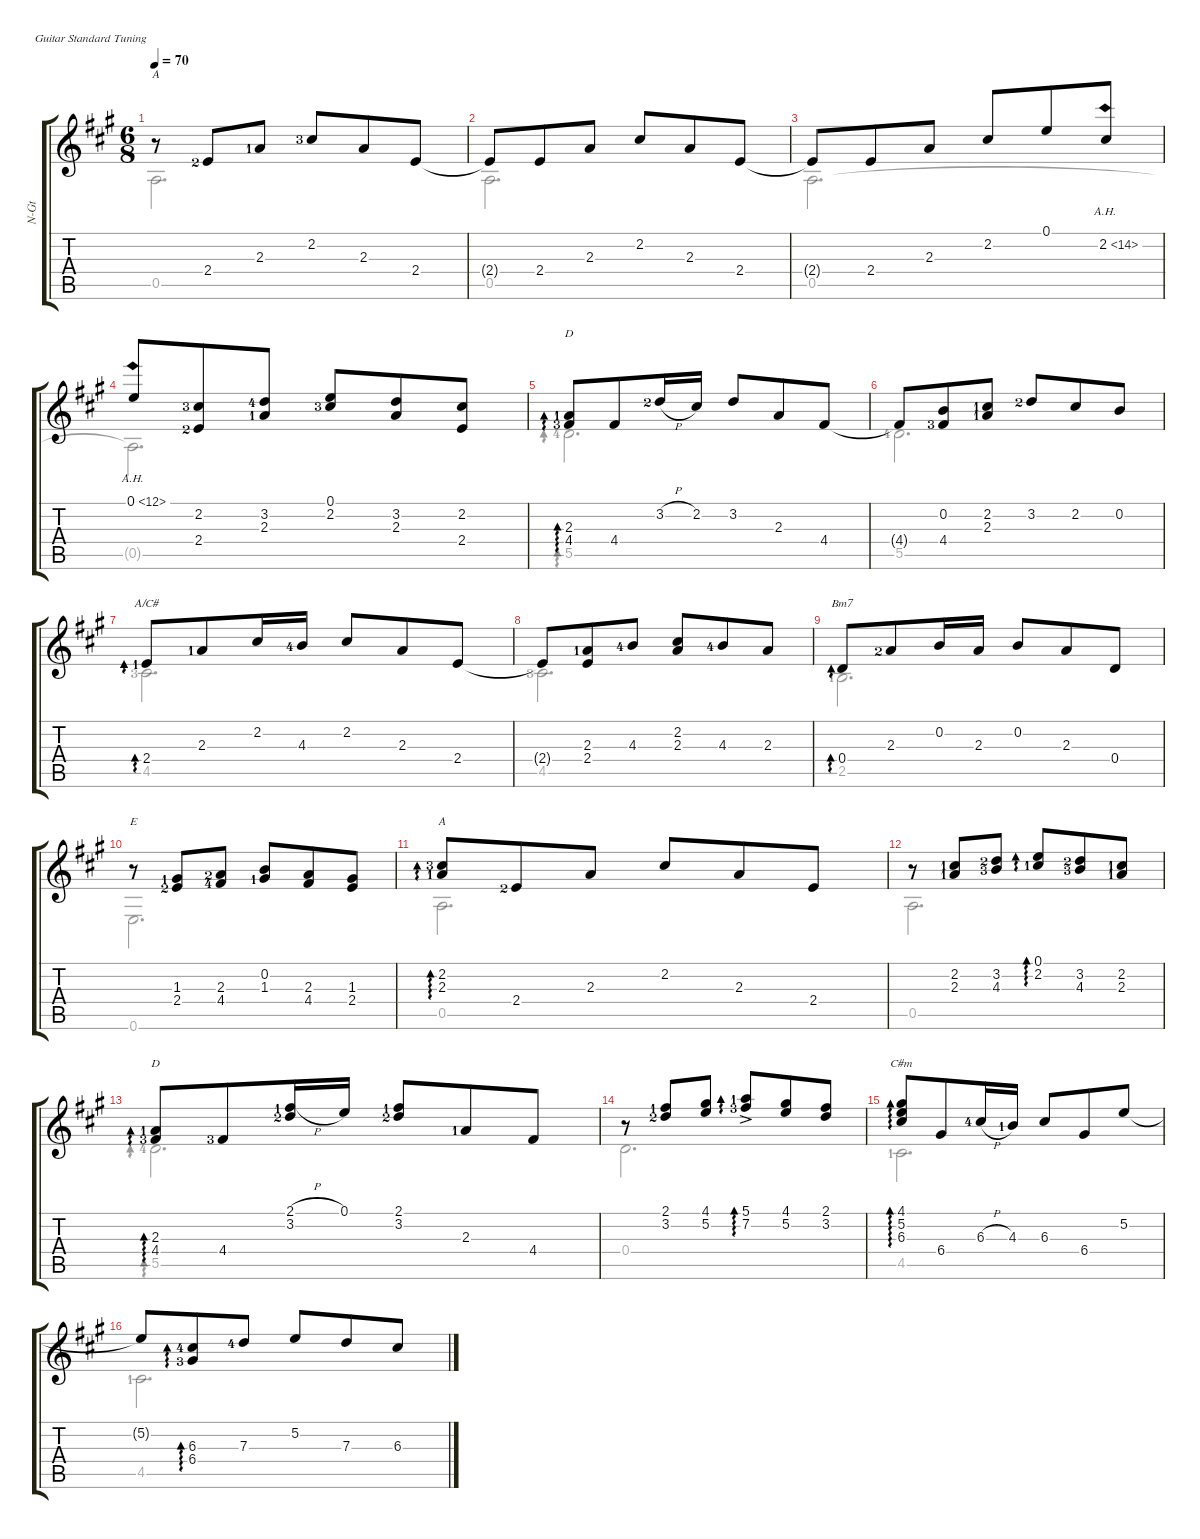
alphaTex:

\defaultSystemsLayout 4
\hideDynamics
\bracketExtendMode groupsimilarinstruments
\otherSystemsTrackNameOrientation horizontal
\track ("Nylon Guitar" "N-Gt") {instrument acousticguitarnylon}
\staff {score tabs}
\tuning (E4 B3 G3 D3 A2 E2)
\chord ("A" 0 2 2 2 0 x) {showdiagram false}
\chord ("D" 2 3 2 4 5 x) {showdiagram false barre 2}
\chord ("A/C#" x 2 2 2 4 x) {showdiagram false barre (2 2)}
\chord ("Bm7" x 0 2 0 2 x) {showdiagram false}
\chord ("E" x 0 1 2 x 0) {showdiagram false}
\chord ("C#m" 4 5 6 6 4 x) {firstfret 4 showdiagram false barre 4}
\voice
\ts (6 8)
\tempo 70
\clef g2
\ks a
r.8{ch "A" dy mf instrument acousticguitarnylon beam Up} 2.4{lf 3 acc forcenatural}.8{beam Up} 2.3{lf 2 acc forcenatural}.8{beam Up} 2.2{lf 4 acc #}.8{beam Up} 2.3{acc forcenatural}.8{beam Up} 2.4{acc forcenatural}.8{beam Up} |
2.4{t acc forcenatural}.8{beam Up} 2.4{acc forcenatural}.8{beam Up} 2.3{acc forcenatural}.8{beam Up} 2.2{acc #}.8{beam Up} 2.3{acc forcenatural}.8{beam Up} 2.4{acc forcenatural}.8{beam Up} |
2.4{t acc forcenatural}.8{beam Up} 2.4{acc forcenatural}.8{beam Up} 2.3{acc forcenatural}.8{beam Up} 2.2{acc #}.8{beam Up} 0.1{acc forcenatural}.8{beam Up} 2.2{ah 12 acc #}.8{beam Up} |
0.1{ah 12 acc forcenatural}.8{beam Up} (2.4{lf 3 acc forcenatural} 2.2{lf 4 acc #}).8{beam Up} (2.3{lf 2 acc forcenatural} 3.2{lf 5 acc forcenatural}).8{beam Up} (2.2{lf 4 acc #} 0.1{acc forcenatural}).8{beam Up} (2.3{acc forcenatural} 3.2{acc forcenatural}).8{beam Up} (2.2{acc #} 2.4{acc forcenatural}).8{beam Up} |
(2.3{lf 2 acc forcenatural} 4.4{lf 4 acc #}).8{ad 0 ch "D" beam Up} 4.4{acc #}.8{beam Up} 3.2{h lf 3 acc forcenatural}.16{beam Up} 2.2{acc #}.16{beam Up} 3.2{acc forcenatural}.8{beam Up} 2.3{acc forcenatural}.8{beam Up} 4.4{acc #}.8{beam Up} |
4.4{t acc #}.8{beam Up} (4.4{lf 4 acc #} 0.2{acc forcenatural}).8{beam Up} (2.3{lf 2 acc forcenatural} 2.2{lf 2 acc #}).8{beam Up} 3.2{lf 3 acc forcenatural}.8{beam Up} 2.2{acc #}.8{beam Up} 0.2{acc forcenatural}.8{beam Up} |
2.4{lf 2 acc forcenatural}.8{ad 0 ch "A/C#" beam Up} 2.3{lf 2 acc forcenatural}.8{beam Up} 2.2{acc #}.16{beam Up} 4.3{lf 5 acc forcenatural}.16{beam Up} 2.2{acc #}.8{beam Up} 2.3{acc forcenatural}.8{beam Up} 2.4{acc forcenatural}.8{beam Up} |
2.4{t acc forcenatural}.8{beam Up} (2.3{lf 2 acc forcenatural} 2.4{acc forcenatural}).8{beam Up} 4.3{lf 5 acc forcenatural}.8{beam Up} (2.3{acc forcenatural} 2.2{acc #}).8{beam Up} 4.3{lf 5 acc forcenatural}.8{beam Up} 2.3{acc forcenatural}.8{beam Up} |
0.4{acc forcenatural}.8{ad 0 ch "Bm7" beam Up} 2.3{lf 3 acc forcenatural}.8{beam Up} 0.2{acc forcenatural}.16{beam Up} 2.3{acc forcenatural}.16{beam Up} 0.2{acc forcenatural}.8{beam Up} 2.3{acc forcenatural}.8{beam Up} 0.4{acc forcenatural}.8{beam Up} |
r.8{ch "E" beam Up} (1.3{lf 2 acc #} 2.4{lf 3 acc forcenatural}).8{beam Up} (2.3{lf 3 acc forcenatural} 4.4{lf 5 acc #}).8{beam Up} (0.2{acc forcenatural} 1.3{lf 2 acc #}).8{beam Up} (2.3{acc forcenatural} 4.4{acc #}).8{beam Up} (1.3{acc #} 2.4{acc forcenatural}).8{beam Up} |
(2.2{lf 4 acc #} 2.3{lf 2 acc forcenatural}).8{ad 0 ch "A" beam Up} 2.4{lf 3 acc forcenatural}.8{beam Up} 2.3{acc forcenatural}.8{beam Up} 2.2{acc #}.8{beam Up} 2.3{acc forcenatural}.8{beam Up} 2.4{acc forcenatural}.8{beam Up} |
r.8{beam Up} (2.2{lf 2 acc #} 2.3{lf 2 acc forcenatural}).8{beam Up} (3.2{lf 3 acc forcenatural} 4.3{lf 4 acc forcenatural}).8{beam Up} (2.2{lf 2 acc #} 0.1{acc forcenatural}).8{ad 0 beam Up} (3.2{lf 3 acc forcenatural} 4.3{lf 4 acc forcenatural}).8{beam Up} (2.3{lf 2 acc forcenatural} 2.2{lf 2 acc #}).8{beam Up} |
(2.3{lf 2 acc forcenatural} 4.4{lf 4 acc #}).8{ad 0 ch "D" beam Up} 4.4{lf 4 acc #}.8{beam Up} (3.2{lf 3 acc forcenatural} 2.1{h lf 2 acc #}).16{beam Up} 0.1{acc forcenatural}.16{beam Up} (2.1{lf 2 acc #} 3.2{lf 3 acc forcenatural}).8{beam Up} 2.3{lf 2 acc forcenatural}.8{beam Up} 4.4{acc #}.8{beam Up} |
r.8{beam Up} (2.1{lf 2 acc #} 3.2{lf 3 acc forcenatural}).8{beam Up} (5.2{acc forcenatural} 4.1{acc #}).8{beam Up} (5.1{lf 2 acc forcenatural} 7.2{ac lf 4 acc #}).8{ad 0 beam Up} (4.1{acc #} 5.2{acc forcenatural}).8{beam Up} (2.1{acc #} 3.2{acc forcenatural}).8{beam Up} |
(4.1{acc #} 5.2{acc forcenatural} 6.3{acc #}).8{ad 0 ch "C#m" beam Up} 6.4{acc #}.8{beam Up} 6.3{h lf 5 acc #}.16{beam Up} 4.3{lf 2 acc forcenatural}.16{beam Up} 6.3{acc #}.8{beam Up} 6.4{acc #}.8{beam Up} 5.2{acc forcenatural}.8{beam Up} |
5.2{t acc forcenatural}.8{beam Up} (6.3{lf 5 acc #} 6.4{lf 4 acc #}).8{ad 0 beam Up} 7.3{lf 5 acc forcenatural}.8{beam Up} 5.2{acc forcenatural}.8{beam Up} 7.3{acc forcenatural}.8{beam Up} 6.3{acc #}.8{beam Up}
\voice
\clef g2
\ottava regular
\simile none
\ks a
0.5{acc forcenatural}.2{d dy mf beam Down} |
0.5{acc forcenatural}.2{d beam Down} |
0.5{acc forcenatural}.2{d beam Down} |
0.5{t acc forcenatural}.2{d beam Down} |
5.5{lf 5 acc forcenatural}.2{d ad 0 beam Down} |
5.5{lf 5 acc forcenatural}.2{d beam Down} |
4.5{lf 4 acc #}.2{d beam Down} |
4.5{lf 4 acc #}.2{d beam Down} |
2.5{lf 2 acc forcenatural}.2{d beam Down} |
0.6{acc forcenatural}.2{d beam Down} |
0.5{acc forcenatural}.2{d beam Down} |
0.5{acc forcenatural}.2{d beam Down} |
5.5{lf 5 acc forcenatural}.2{d ad 0 beam Down} |
0.4{acc forcenatural}.2{d beam Down} |
4.5{lf 2 acc #}.2{d beam Down} |
4.5{lf 2 acc #}.2{d beam Down}
